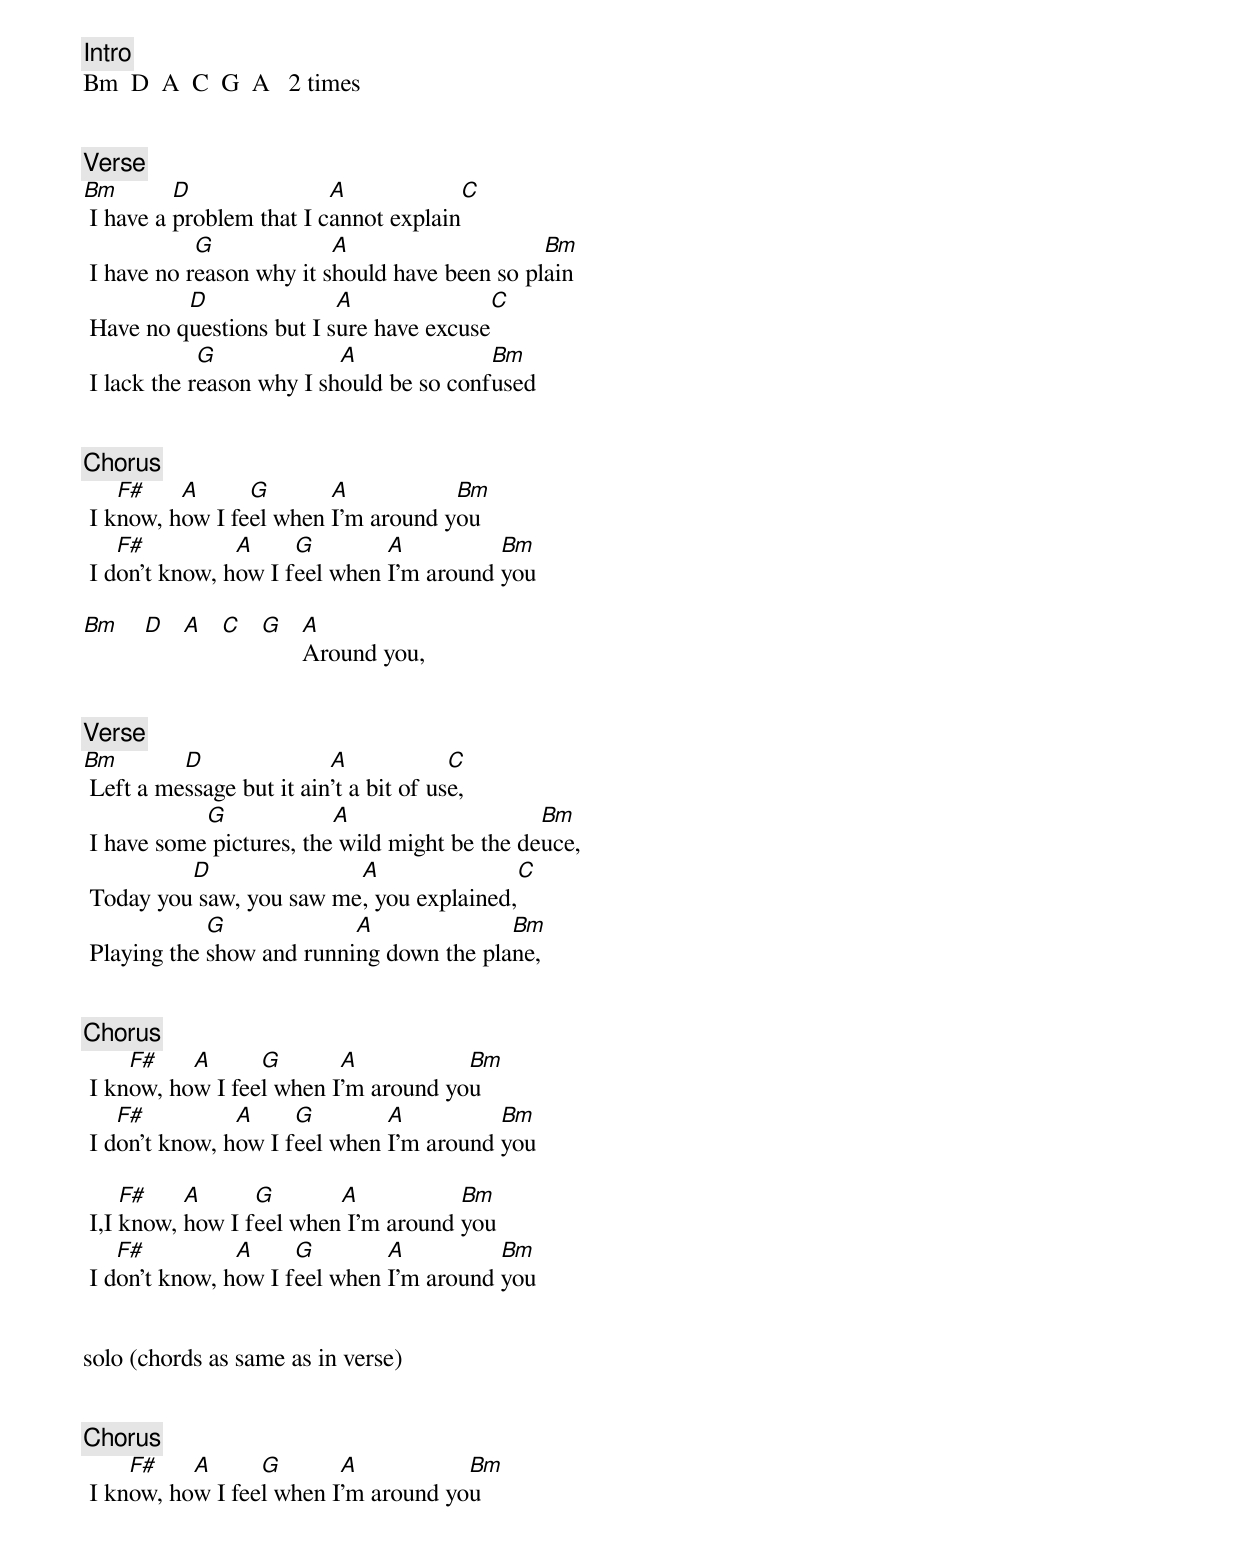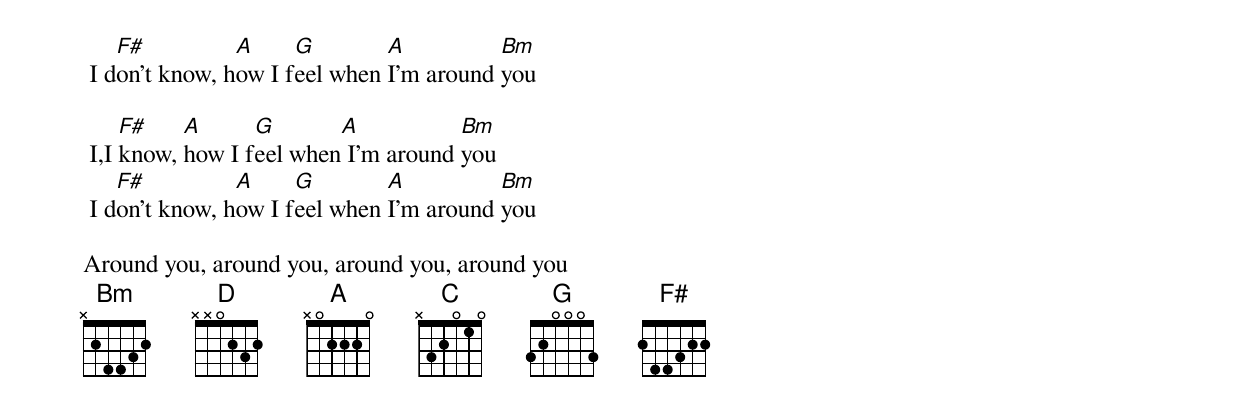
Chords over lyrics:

[Intro]
Bm  D  A  C  G  A   2 times


[Verse]
Bm        D               A             C
 I have a problem that I cannot explain
            G             A                    Bm
 I have no reason why it should have been so plain
          D               A               C
 Have no questions but I sure have excuse
             G             A              Bm
 I lack the reason why I should be so confused


[Chorus]
    F#    A      G       A           Bm
 I know, how I feel when I'm around you
    F#          A     G        A          Bm
 I don't know, how I feel when I'm around you

Bm  D  A  C  G  A
                Around you,


[Verse]
Bm        D               A             C
 Left a message but it ain't a bit of use,
            G             A                    Bm
 I have some pictures, the wild might be the deuce,
          D               A               C
 Today you saw, you saw me, you explained,
             G             A              Bm
 Playing the show and running down the plane,


[Chorus]
     F#    A      G       A           Bm
 I know, how I feel when I'm around you
    F#          A     G        A          Bm
 I don't know, how I feel when I'm around you

     F#    A      G       A           Bm
 I,I know, how I feel when I'm around you
    F#          A     G        A          Bm
 I don't know, how I feel when I'm around you


solo (chords as same as in verse)


[Chorus]
     F#    A      G       A           Bm
 I know, how I feel when I'm around you
    F#          A     G        A          Bm
 I don't know, how I feel when I'm around you

     F#    A      G       A           Bm
 I,I know, how I feel when I'm around you
    F#          A     G        A          Bm
 I don't know, how I feel when I'm around you

Around you, around you, around you, around you
